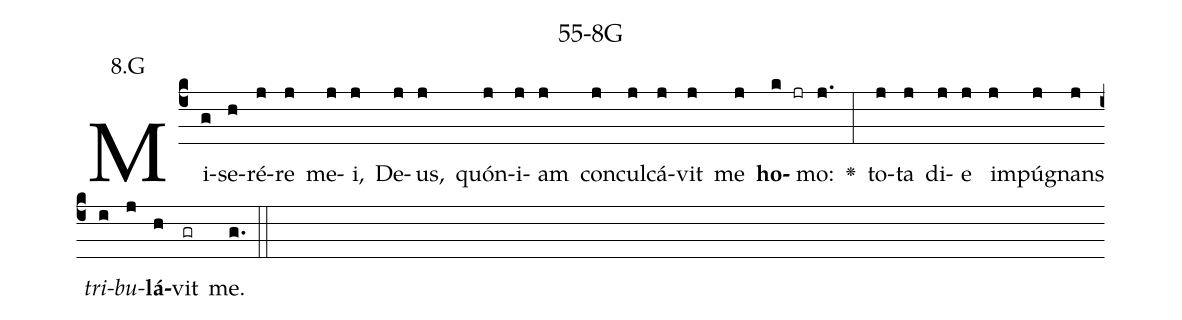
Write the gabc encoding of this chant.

name: 55-8G;
annotation: 8.G;
%%
(c4)Mi(g)se(h)ré(j)re(j) me(j)i,(j) De(j)us,(j) quón(j)i(j)am(j) con(j)cul(j)cá(j)vit(j) me(j) <b>ho</b>(k jr)mo:(j.) <v>\greheightstar</v>(:) to(j)ta(j) di(j)e(j) im(j)pú(j)gnans(j) <i>tri</i>(i)<i>bu</i>(j)<b>lá</b>(h)vit(gr) me.(g.) (::)


%E(j) u(j) o(i) u(j) a(h) e.(g.) (::)
